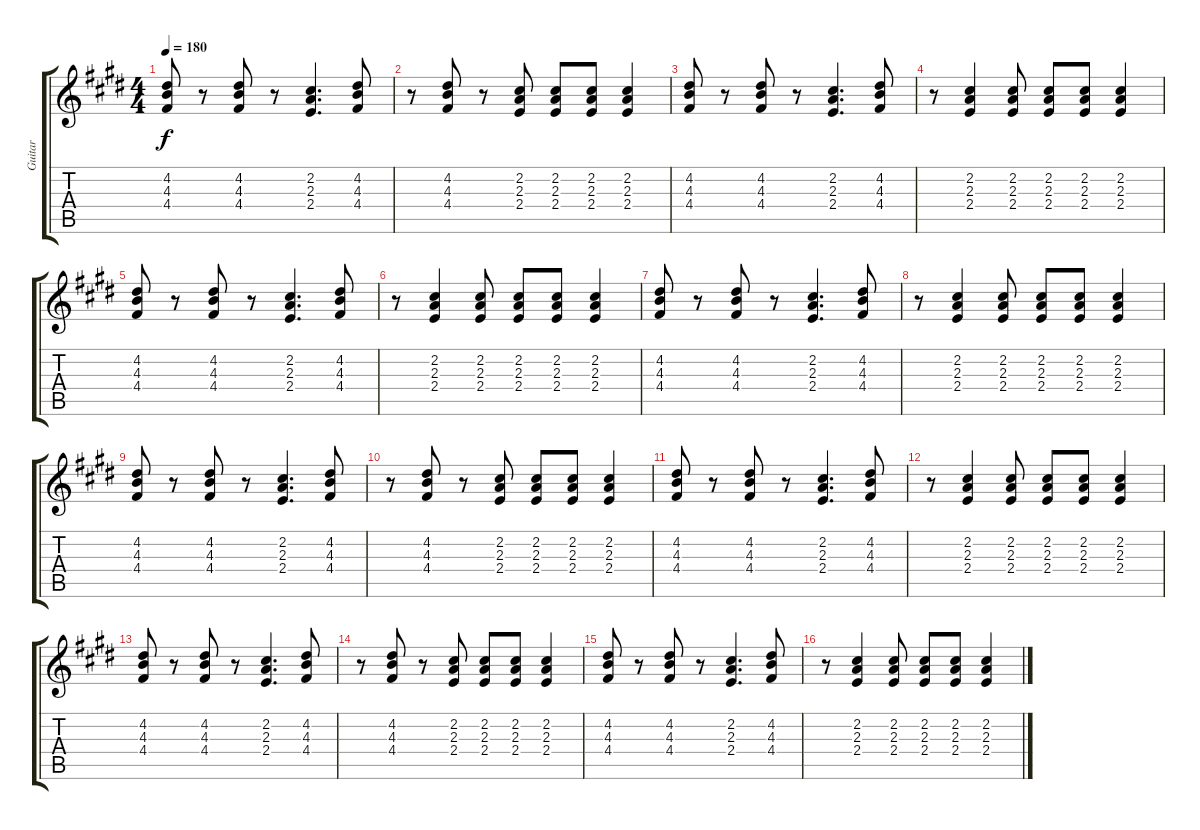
\track ("Guitar" "Guitar") {instrument electricguitarclean}
\staff {score tabs}
\tuning (E4 B3 G3 D3 A2 E2) {hide}
\ts (4 4)
\tempo 180
\clef g2
\ks e
(4.2 4.3 4.4).8{dy f} r.8 (4.2 4.3 4.4).8 r.8 (2.2 2.3 2.4).4{d} (4.2 4.3 4.4).8 |
r.8 (4.2 4.3 4.4).8 r.8 (2.2 2.3 2.4).8 (2.2 2.3 2.4).8 (2.2 2.3 2.4).8 (2.2 2.3 2.4).4 |
(4.2 4.3 4.4).8 r.8 (4.2 4.3 4.4).8 r.8 (2.2 2.3 2.4).4{d} (4.2 4.3 4.4).8 |
r.8 (2.2 2.3 2.4).4 (2.2 2.3 2.4).8 (2.2 2.3 2.4).8 (2.2 2.3 2.4).8 (2.2 2.3 2.4).4 |
(4.2 4.3 4.4).8 r.8 (4.2 4.3 4.4).8 r.8 (2.2 2.3 2.4).4{d} (4.2 4.3 4.4).8 |
r.8 (2.2 2.3 2.4).4 (2.2 2.3 2.4).8 (2.2 2.3 2.4).8 (2.2 2.3 2.4).8 (2.2 2.3 2.4).4 |
(4.2 4.3 4.4).8 r.8 (4.2 4.3 4.4).8 r.8 (2.2 2.3 2.4).4{d} (4.2 4.3 4.4).8 |
r.8 (2.2 2.3 2.4).4 (2.2 2.3 2.4).8 (2.2 2.3 2.4).8 (2.2 2.3 2.4).8 (2.2 2.3 2.4).4 |
(4.2 4.3 4.4).8 r.8 (4.2 4.3 4.4).8 r.8 (2.2 2.3 2.4).4{d} (4.2 4.3 4.4).8 |
r.8 (4.2 4.3 4.4).8 r.8 (2.2 2.3 2.4).8 (2.2 2.3 2.4).8 (2.2 2.3 2.4).8 (2.2 2.3 2.4).4 |
(4.2 4.3 4.4).8 r.8 (4.2 4.3 4.4).8 r.8 (2.2 2.3 2.4).4{d} (4.2 4.3 4.4).8 |
r.8 (2.2 2.3 2.4).4 (2.2 2.3 2.4).8 (2.2 2.3 2.4).8 (2.2 2.3 2.4).8 (2.2 2.3 2.4).4 |
(4.2 4.3 4.4).8 r.8 (4.2 4.3 4.4).8 r.8 (2.2 2.3 2.4).4{d} (4.2 4.3 4.4).8 |
r.8 (4.2 4.3 4.4).8 r.8 (2.2 2.3 2.4).8 (2.2 2.3 2.4).8 (2.2 2.3 2.4).8 (2.2 2.3 2.4).4 |
(4.2 4.3 4.4).8 r.8 (4.2 4.3 4.4).8 r.8 (2.2 2.3 2.4).4{d} (4.2 4.3 4.4).8 |
r.8 (2.2 2.3 2.4).4 (2.2 2.3 2.4).8 (2.2 2.3 2.4).8 (2.2 2.3 2.4).8 (2.2 2.3 2.4).4
